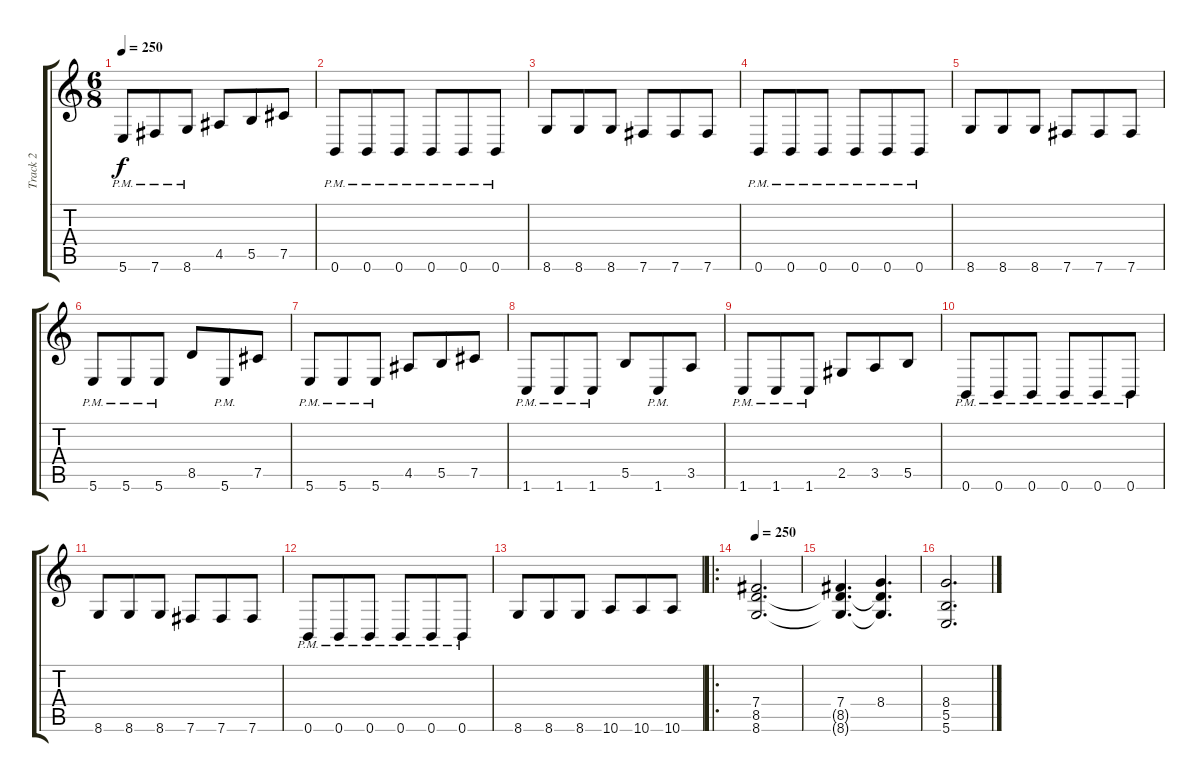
\track ("Track 2" "Track 2") {instrument distortionguitar}
\staff {score tabs}
\tuning (Db4 Ab3 E3 B2 Gb2 B1) {hide}
\ts (6 8)
\tempo 250
\clef g2
\ks c
5.6{pm}.8{dy f} 7.6{pm}.8 8.6{pm}.8 4.5.8 5.5.8 7.5.8 |
0.6{pm}.8 0.6{pm}.8 0.6{pm}.8 0.6{pm}.8 0.6{pm}.8 0.6{pm}.8 |
8.6.8 8.6.8 8.6.8 7.6.8 7.6.8 7.6.8 |
0.6{pm}.8 0.6{pm}.8 0.6{pm}.8 0.6{pm}.8 0.6{pm}.8 0.6{pm}.8 |
8.6.8 8.6.8 8.6.8 7.6.8 7.6.8 7.6.8 |
5.6{pm}.8 5.6{pm}.8 5.6{pm}.8 8.5.8 5.6{pm}.8 7.5.8 |
5.6{pm}.8 5.6{pm}.8 5.6{pm}.8 4.5.8 5.5.8 7.5.8 |
1.6{pm}.8 1.6{pm}.8 1.6{pm}.8 5.5.8 1.6{pm}.8 3.5.8 |
1.6{pm}.8 1.6{pm}.8 1.6{pm}.8 2.5.8 3.5.8 5.5.8 |
0.6{pm}.8 0.6{pm}.8 0.6{pm}.8 0.6{pm}.8 0.6{pm}.8 0.6{pm}.8 |
8.6.8 8.6.8 8.6.8 7.6.8 7.6.8 7.6.8 |
0.6{pm}.8 0.6{pm}.8 0.6{pm}.8 0.6{pm}.8 0.6{pm}.8 0.6{pm}.8 |
8.6.8 8.6.8 8.6.8 10.6.8 10.6.8 10.6.8 |
\ro
\tempo 250
(7.4 8.5 8.6).2{d} |
(7.4 8.5{t} 8.6{t}).4{d} (8.4 8.5{t} 8.6{t}).4{d} |
(8.4 5.5 5.6).2{d}
